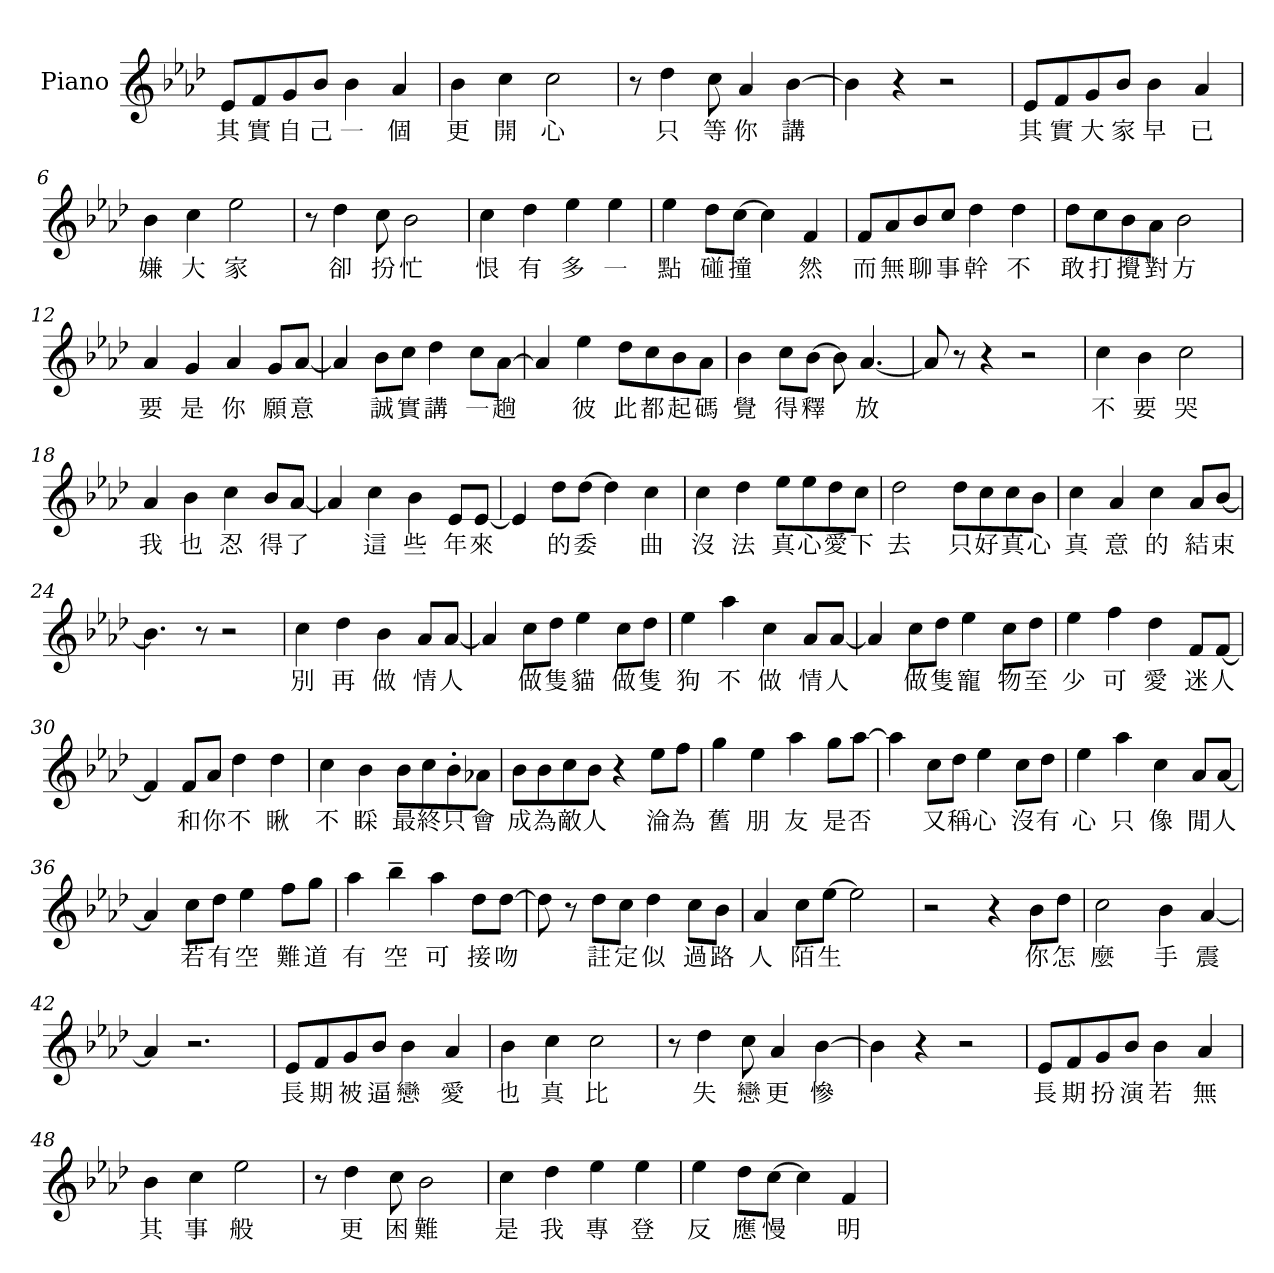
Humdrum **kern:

**kern	**text
*part1	*part1
*staff1	*staff1
*I"Piano	*
*I'Pno.	*
*clefG2	*
*k[b-e-a-d-]	*
=1	=1
!	!LO:LY:b
8e-/L	其
!	!LO:LY:b
8f/	實
!	!LO:LY:b
8g/	自
!	!LO:LY:b
8b-/J	己
!	!LO:LY:b
4b-\	一
!	!LO:LY:b
4a-/	個
=2	=2
!	!LO:LY:b
4b-\	更
!	!LO:LY:b
4cc\	開
!	!LO:LY:b
2cc\	心
!!LO:LB:g=z
=3	=3
8r	.
!	!LO:LY:b
4dd-\	只
!	!LO:LY:b
8cc\	等
!	!LO:LY:b
4a-/	你
!	!LO:LY:b
[4b-\	講
=4	=4
4b-\]	.
4r	.
2r	.
=5	=5
!	!LO:LY:b
8e-/L	其
!	!LO:LY:b
8f/	實
!	!LO:LY:b
8g/	大
!	!LO:LY:b
8b-/J	家
!	!LO:LY:b
4b-\	早
!	!LO:LY:b
4a-/	已
=6	=6
!	!LO:LY:b
4b-\	嫌
!	!LO:LY:b
4cc\	大
!	!LO:LY:b
2ee-\	家
=7	=7
8r	.
!	!LO:LY:b
4dd-\	卻
!	!LO:LY:b
8cc\	扮
!	!LO:LY:b
2b-\	忙
!!LO:LB:g=z
=8	=8
!	!LO:LY:b
4cc\	恨
!	!LO:LY:b
4dd-\	有
!	!LO:LY:b
4ee-\	多
!	!LO:LY:b
4ee-\	一
=9	=9
!	!LO:LY:b
4ee-\	點
!	!LO:LY:b
8dd-\L	碰
!	!LO:LY:b
[8cc\J	撞
4cc\]	.
!	!LO:LY:b
4f/	然
=10	=10
!	!LO:LY:b
8f/L	而
!	!LO:LY:b
8a-/	無
!	!LO:LY:b
8b-/	聊
!	!LO:LY:b
8cc/J	事
!	!LO:LY:b
4dd-\	幹
!	!LO:LY:b
4dd-\	不
=11	=11
!	!LO:LY:b
8dd-\L	敢
!	!LO:LY:b
8cc\	打
!	!LO:LY:b
8b-\	攪
!	!LO:LY:b
8a-\J	對
!	!LO:LY:b
2b-\	方
!!LO:LB:g=z
=12	=12
!	!LO:LY:b
4a-/	要
!	!LO:LY:b
4g/	是
!	!LO:LY:b
4a-/	你
!	!LO:LY:b
8g/L	願
!	!LO:LY:b
[8a-/J	意
=13	=13
4a-/]	.
!	!LO:LY:b
8b-\L	誠
!	!LO:LY:b
8cc\J	實
!	!LO:LY:b
4dd-\	講
!	!LO:LY:b
8cc\L	一
!	!LO:LY:b
[8a-\J	趟
=14	=14
4a-/]	.
!	!LO:LY:b
4ee-\	彼
!	!LO:LY:b
8dd-\L	此
!	!LO:LY:b
8cc\	都
!	!LO:LY:b
8b-\	起
!	!LO:LY:b
8a-\J	碼
=15	=15
!	!LO:LY:b
4b-\	覺
!	!LO:LY:b
8cc\L	得
!	!LO:LY:b
[8b-\J	釋
8b-\]	.
!	!LO:LY:b
[4.a-/	放
!!LO:LB:g=z
=16	=16
8a-/]	.
8r	.
4r	.
2r	.
=17	=17
!	!LO:LY:b
4cc\	不
!	!LO:LY:b
4b-\	要
!	!LO:LY:b
2cc\	哭
=18	=18
!	!LO:LY:b
4a-/	我
!	!LO:LY:b
4b-\	也
!	!LO:LY:b
4cc\	忍
!	!LO:LY:b
8b-/L	得
!	!LO:LY:b
[8a-/J	了
=19	=19
4a-/]	.
!	!LO:LY:b
4cc\	這
!	!LO:LY:b
4b-\	些
!	!LO:LY:b
8e-/L	年
!	!LO:LY:b
[8e-/J	來
=20	=20
4e-/]	.
!	!LO:LY:b
8dd-\L	的
!	!LO:LY:b
[8dd-\J	委
4dd-\]	.
!	!LO:LY:b
4cc\	曲
!!LO:PB:g=z
=21	=21
!	!LO:LY:b
4cc\	沒
!	!LO:LY:b
4dd-\	法
!	!LO:LY:b
8ee-\L	真
!	!LO:LY:b
8ee-\	心
!	!LO:LY:b
8dd-\	愛
!	!LO:LY:b
8cc\J	下
=22	=22
!	!LO:LY:b
2dd-\	去
!	!LO:LY:b
8dd-\L	只
!	!LO:LY:b
8cc\	好
!	!LO:LY:b
8cc\	真
!	!LO:LY:b
8b-\J	心
=23	=23
!	!LO:LY:b
4cc\	真
!	!LO:LY:b
4a-/	意
!	!LO:LY:b
4cc\	的
!	!LO:LY:b
8a-/L	結
!	!LO:LY:b
[8b-/J	束
=24	=24
4.b-\]	.
8r	.
2r	.
!!LO:LB:g=z
=25	=25
!	!LO:LY:b
4cc\	別
!	!LO:LY:b
4dd-\	再
!	!LO:LY:b
4b-\	做
!	!LO:LY:b
8a-/L	情
!	!LO:LY:b
[8a-/J	人
=26	=26
4a-/]	.
!	!LO:LY:b
8cc\L	做
!	!LO:LY:b
8dd-\J	隻
!	!LO:LY:b
4ee-\	貓
!	!LO:LY:b
8cc\L	做
!	!LO:LY:b
8dd-\J	隻
=27	=27
!	!LO:LY:b
4ee-\	狗
!	!LO:LY:b
4aa-\	不
!	!LO:LY:b
4cc\	做
!	!LO:LY:b
8a-/L	情
!	!LO:LY:b
[8a-/J	人
=28	=28
4a-/]	.
!	!LO:LY:b
8cc\L	做
!	!LO:LY:b
8dd-\J	隻
!	!LO:LY:b
4ee-\	寵
!	!LO:LY:b
8cc\L	物
!	!LO:LY:b
8dd-\J	至
!!LO:LB:g=z
=29	=29
!	!LO:LY:b
4ee-\	少
!	!LO:LY:b
4ff\	可
!	!LO:LY:b
4dd-\	愛
!	!LO:LY:b
8f/L	迷
!	!LO:LY:b
[8f/J	人
=30	=30
4f/]	.
!	!LO:LY:b
8f/L	和
!	!LO:LY:b
8a-/J	你
!	!LO:LY:b
4dd-\	不
!	!LO:LY:b
4dd-\	瞅
=31	=31
!	!LO:LY:b
4cc\	不
!	!LO:LY:b
4b-\	睬
!	!LO:LY:b
8b-\L	最
!	!LO:LY:b
8cc\	終
!	!LO:LY:b
8b-'\	只
!	!LO:LY:b
8a-X\J	會
=32	=32
!	!LO:LY:b
8b-\L	成
!	!LO:LY:b
8b-\	為
!	!LO:LY:b
8cc\	敵
!	!LO:LY:b
8b-\J	人
4r	.
!	!LO:LY:b
8ee-\L	淪
!	!LO:LY:b
8ff\J	為
!!LO:LB:g=z
=33	=33
!	!LO:LY:b
4gg\	舊
!	!LO:LY:b
4ee-\	朋
!	!LO:LY:b
4aa-\	友
!	!LO:LY:b
8gg\L	是
!	!LO:LY:b
[8aa-\J	否
=34	=34
4aa-\]	.
!	!LO:LY:b
8cc\L	又
!	!LO:LY:b
8dd-\J	稱
!	!LO:LY:b
4ee-\	心
!	!LO:LY:b
8cc\L	沒
!	!LO:LY:b
8dd-\J	有
=35	=35
!	!LO:LY:b
4ee-\	心
!	!LO:LY:b
4aa-\	只
!	!LO:LY:b
4cc\	像
!	!LO:LY:b
8a-/L	閒
!	!LO:LY:b
[8a-/J	人
=36	=36
4a-/]	.
!	!LO:LY:b
8cc\L	若
!	!LO:LY:b
8dd-\J	有
!	!LO:LY:b
4ee-\	空
!	!LO:LY:b
8ff\L	難
!	!LO:LY:b
8gg\J	道
!!LO:LB:g=z
=37	=37
!	!LO:LY:b
4aa-\	有
!	!LO:LY:b
4bb-~\	空
!	!LO:LY:b
4aa-\	可
!	!LO:LY:b
8dd-\L	接
!	!LO:LY:b
[8dd-\J	吻
=38	=38
8dd-\]	.
8r	.
!	!LO:LY:b
8dd-\L	註
!	!LO:LY:b
8cc\J	定
!	!LO:LY:b
4dd-\	似
!	!LO:LY:b
8cc\L	過
!	!LO:LY:b
8b-\J	路
=39	=39
!	!LO:LY:b
4a-/	人
!	!LO:LY:b
8cc\L	陌
!	!LO:LY:b
[8ee-\J	生
2ee-\]	.
=40	=40
2r	.
4r	.
!	!LO:LY:b
8b-\L	你
!	!LO:LY:b
8dd-\J	怎
!!LO:LB:g=z
=41	=41
!	!LO:LY:b
2cc\	麼
!	!LO:LY:b
4b-\	手
!	!LO:LY:b
[4a-/	震
=42	=42
4a-/]	.
2.r	.
=43	=43
!	!LO:LY:b
8e-/L	長
!	!LO:LY:b
8f/	期
!	!LO:LY:b
8g/	被
!	!LO:LY:b
8b-/J	逼
!	!LO:LY:b
4b-\	戀
!	!LO:LY:b
4a-/	愛
=44	=44
!	!LO:LY:b
4b-\	也
!	!LO:LY:b
4cc\	真
!	!LO:LY:b
2cc\	比
=45	=45
8r	.
!	!LO:LY:b
4dd-\	失
!	!LO:LY:b
8cc\	戀
!	!LO:LY:b
4a-/	更
!	!LO:LY:b
[4b-\	慘
=46	=46
4b-\]	.
4r	.
2r	.
=47	=47
!	!LO:LY:b
8e-/L	長
!	!LO:LY:b
8f/	期
!	!LO:LY:b
8g/	扮
!	!LO:LY:b
8b-/J	演
!	!LO:LY:b
4b-\	若
!	!LO:LY:b
4a-/	無
!!LO:LB:g=z
=48	=48
!	!LO:LY:b
4b-\	其
!	!LO:LY:b
4cc\	事
!	!LO:LY:b
2ee-\	般
=49	=49
8r	.
!	!LO:LY:b
4dd-\	更
!	!LO:LY:b
8cc\	困
!	!LO:LY:b
2b-\	難
=50	=50
!	!LO:LY:b
4cc\	是
!	!LO:LY:b
4dd-\	我
!	!LO:LY:b
4ee-\	專
!	!LO:LY:b
4ee-\	登
=51	=51
!	!LO:LY:b
4ee-\	反
!	!LO:LY:b
8dd-\L	應
!	!LO:LY:b
[8cc\J	慢
4cc\]	.
!	!LO:LY:b
4f/	明
=	=
*-	*-
